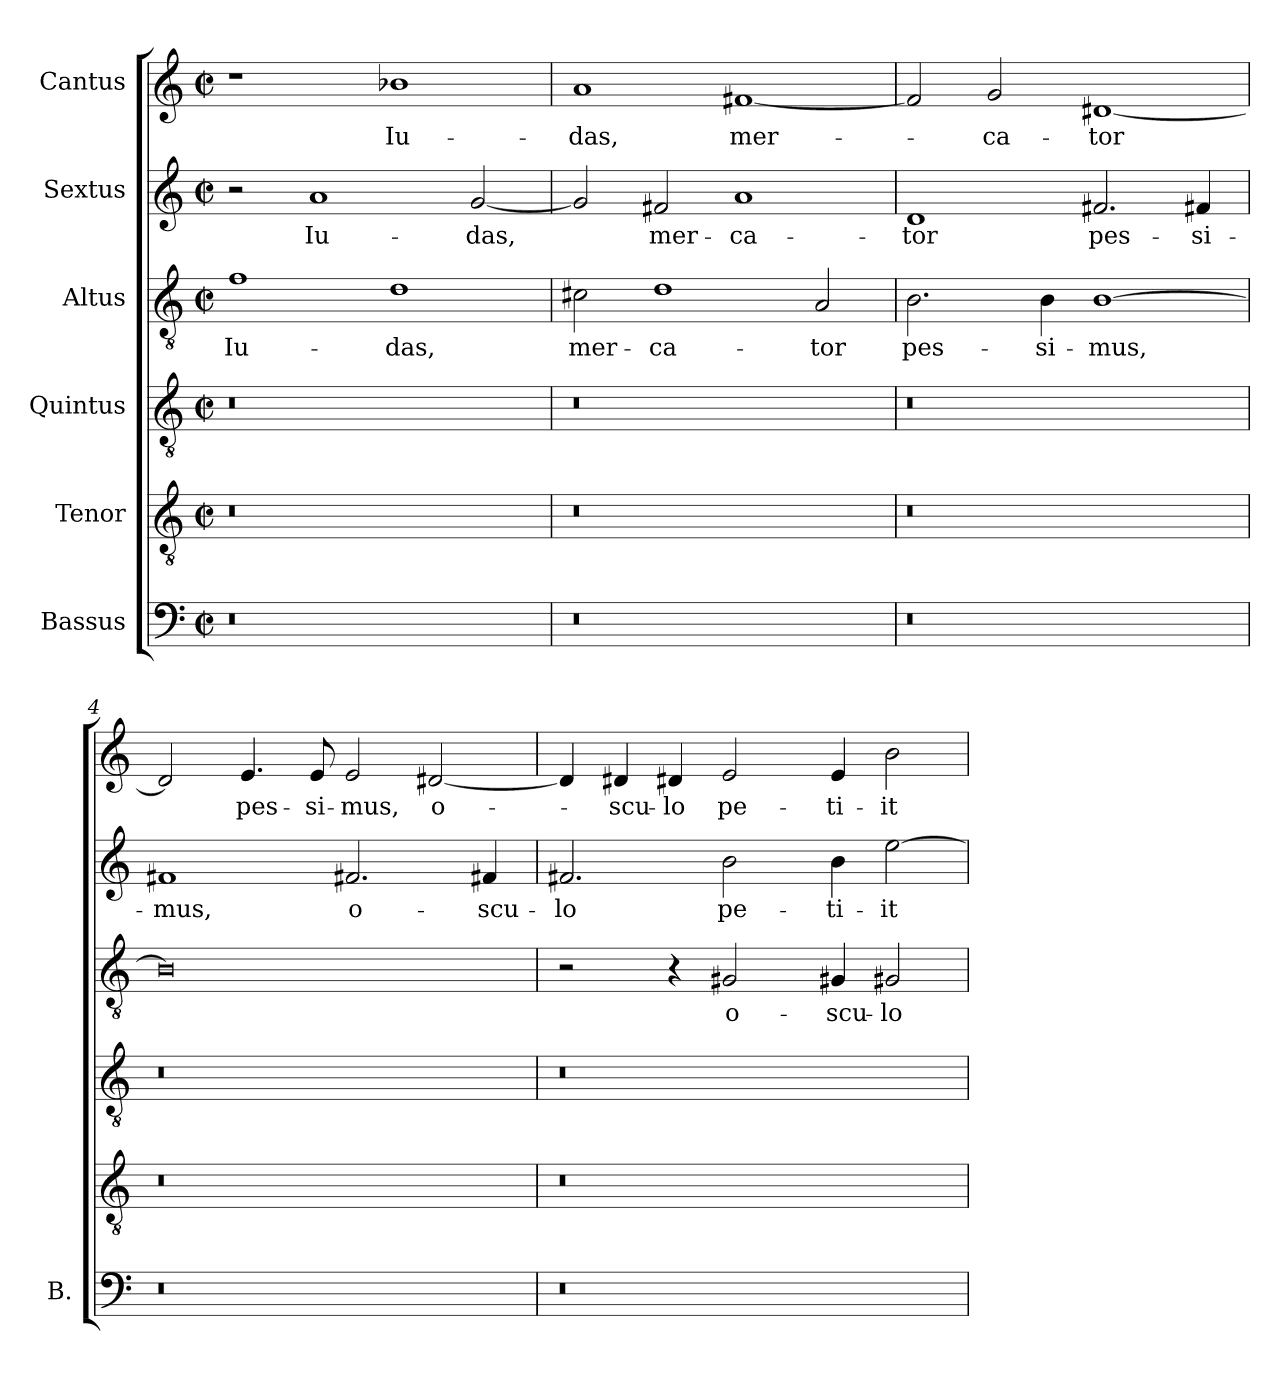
**kern	**kern	**kern	**kern	**text	**kern	**text	**kern	**text
*part6	*part5	*part4	*part3	*part3	*part2	*part2	*part1	*part1
*staff6	*staff5	*staff4	*staff3	*staff3	*staff2	*staff2	*staff1	*staff1
*I"Bassus	*I"Tenor	*I"Quintus	*I"Altus	*	*I"Sextus	*	*I"Cantus	*
*I'B.	*	*	*	*	*	*	*	*
*clefF4	*clefGv2	*clefGv2	*clefGv2	*	*clefG2	*	*clefG2	*
*k[]	*k[]	*k[]	*k[]	*	*k[]	*	*k[]	*
*C:	*C:	*C:	*C:	*	*C:	*	*C:	*
*M2/2	*M2/2	*M2/2	*M2/2	*	*M2/2	*	*M2/2	*
*met(c|)	*met(c|)	*met(c|)	*met(c|)	*	*met(c|)	*	*met(c|)	*
=1	=1	=1	=1	=1	=1	=1	=1	=1
!LO:N:vis=0	!LO:N:vis=0	!LO:N:vis=0	!	!	!	!	!	!
1r	1r	1r	1f\	Iu-	2r	.	1r	.
.	.	.	.	.	1a/	Iu-	.	.
1ryy	1ryy	1ryy	1d\	-das,	.	.	1b-X\	Iu-
.	.	.	.	.	[2g/	-das,	.	.
=2	=2	=2	=2	=2	=2	=2	=2	=2
!LO:N:vis=0	!LO:N:vis=0	!LO:N:vis=0	!	!	!	!	!	!
1r	1r	1r	2c#X\	mer-	2g/]	.	1a/	-das,
.	.	.	1d\	-ca-	2f#X/	mer-	.	.
1ryy	1ryy	1ryy	.	.	1a/	-ca-	[1f#X/	mer-
.	.	.	2A/	-tor	.	.	.	.
=3	=3	=3	=3	=3	=3	=3	=3	=3
!LO:N:vis=0	!LO:N:vis=0	!LO:N:vis=0	!	!	!	!	!	!
1r	1r	1r	2.B\	pes-	1d/	-tor	2f#/]	.
.	.	.	.	.	.	.	2g/	-ca-
.	.	.	4B\	-si-	.	.	.	.
1ryy	1ryy	1ryy	[1B\	-mus,	2.f#X/	pes-	[1d#X/	-tor
.	.	.	.	.	4f#X/	-si-	.	.
=4	=4	=4	=4	=4	=4	=4	=4	=4
!LO:N:vis=0	!LO:N:vis=0	!LO:N:vis=0	!	!	!	!	!	!
1r	1r	1r	0B\]	.	1f#X/	-mus,	2d#/]	.
.	.	.	.	.	.	.	4.e/	pes-
.	.	.	.	.	.	.	8e/	-si-
1ryy	1ryy	1ryy	.	.	2.f#X/	o-	2e/	-mus,
.	.	.	.	.	.	.	[2d#X/	o-
.	.	.	.	.	4f#X/	-scu-	.	.
=5	=5	=5	=5	=5	=5	=5	=5	=5
!LO:N:vis=0	!LO:N:vis=0	!LO:N:vis=0	!	!	!	!	!	!
1r	1r	1r	2r	.	2.f#X/	-lo	4d#/]	.
.	.	.	.	.	.	.	4d#X/	-scu-
.	.	.	4r	.	.	.	4d#X/	-lo
.	.	.	2G#X/	o-	2b\	pe-	2e/	pe-
1ryy	1ryy	1ryy	.	.	.	.	.	.
.	.	.	4G#X/	-scu-	4b\	-ti-	4e/	-ti-
.	.	.	2G#X/	-lo	[2ee\	-it	2b\	-it
=	=	=	=	=	=	=	=	=
*-	*-	*-	*-	*-	*-	*-	*-	*-
